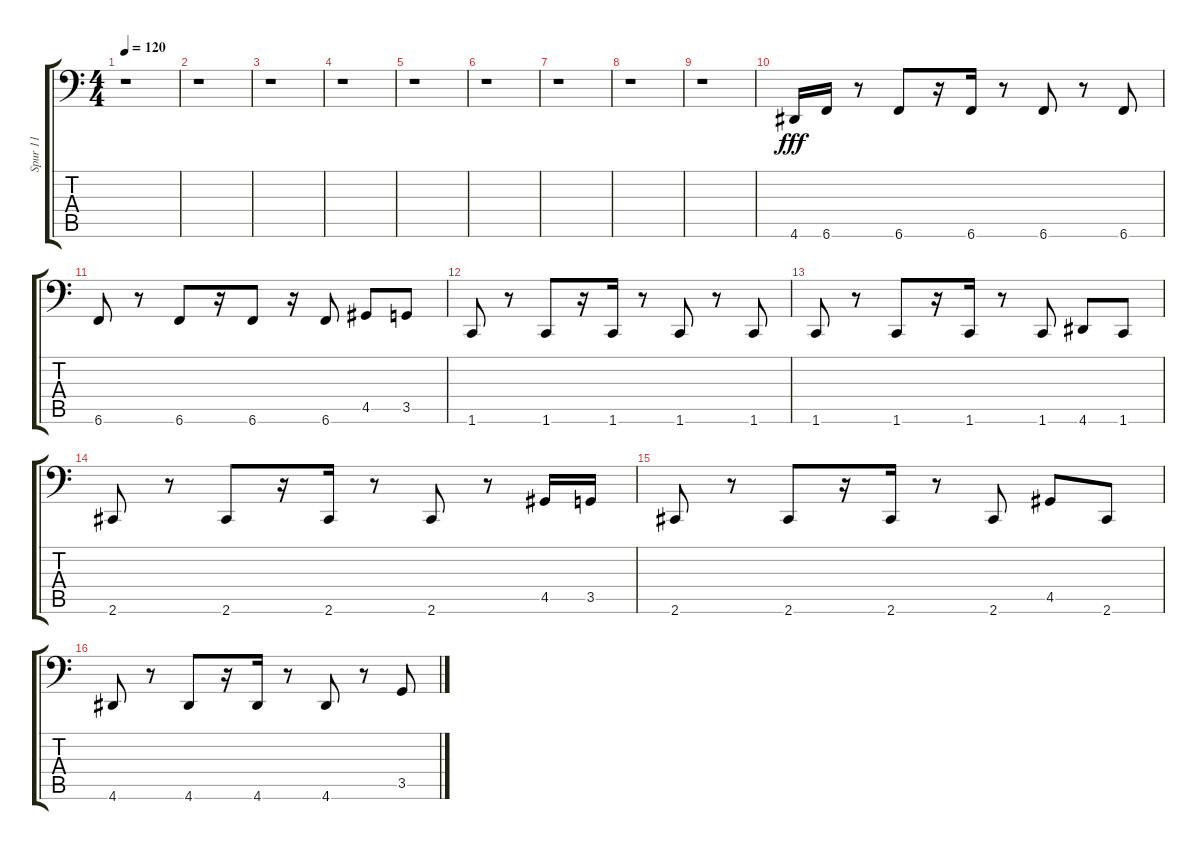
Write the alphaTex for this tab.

\track ("Spur 11" "Spur 11") {instrument electricbassfinger}
\staff {score tabs}
\tuning (C3 G2 D2 A1 E1 B0) {hide}
\ts (4 4)
\tempo 120
\clef f4
\ks c
r.1{dy fff instrument electricbassfinger} |
r.1 |
r.1 |
r.1 |
r.1 |
r.1 |
r.1 |
r.1 |
r.1 |
4.6.16 6.6.16 r.8 6.6.8 r.16 6.6.16 r.8 6.6.8 r.8 6.6.8 |
6.6.8 r.8 6.6.8 r.16 6.6.8 r.16 6.6.8 4.5.8 3.5.8 |
1.6.8 r.8 1.6.8 r.16 1.6.16 r.8 1.6.8 r.8 1.6.8 |
1.6.8 r.8 1.6.8 r.16 1.6.16 r.8 1.6.8 4.6.8 1.6.8 |
2.6.8 r.8 2.6.8 r.16 2.6.16 r.8 2.6.8 r.8 4.5.16 3.5.16 |
2.6.8 r.8 2.6.8 r.16 2.6.16 r.8 2.6.8 4.5.8 2.6.8 |
4.6.8 r.8 4.6.8 r.16 4.6.16 r.8 4.6.8 r.8 3.5.8
